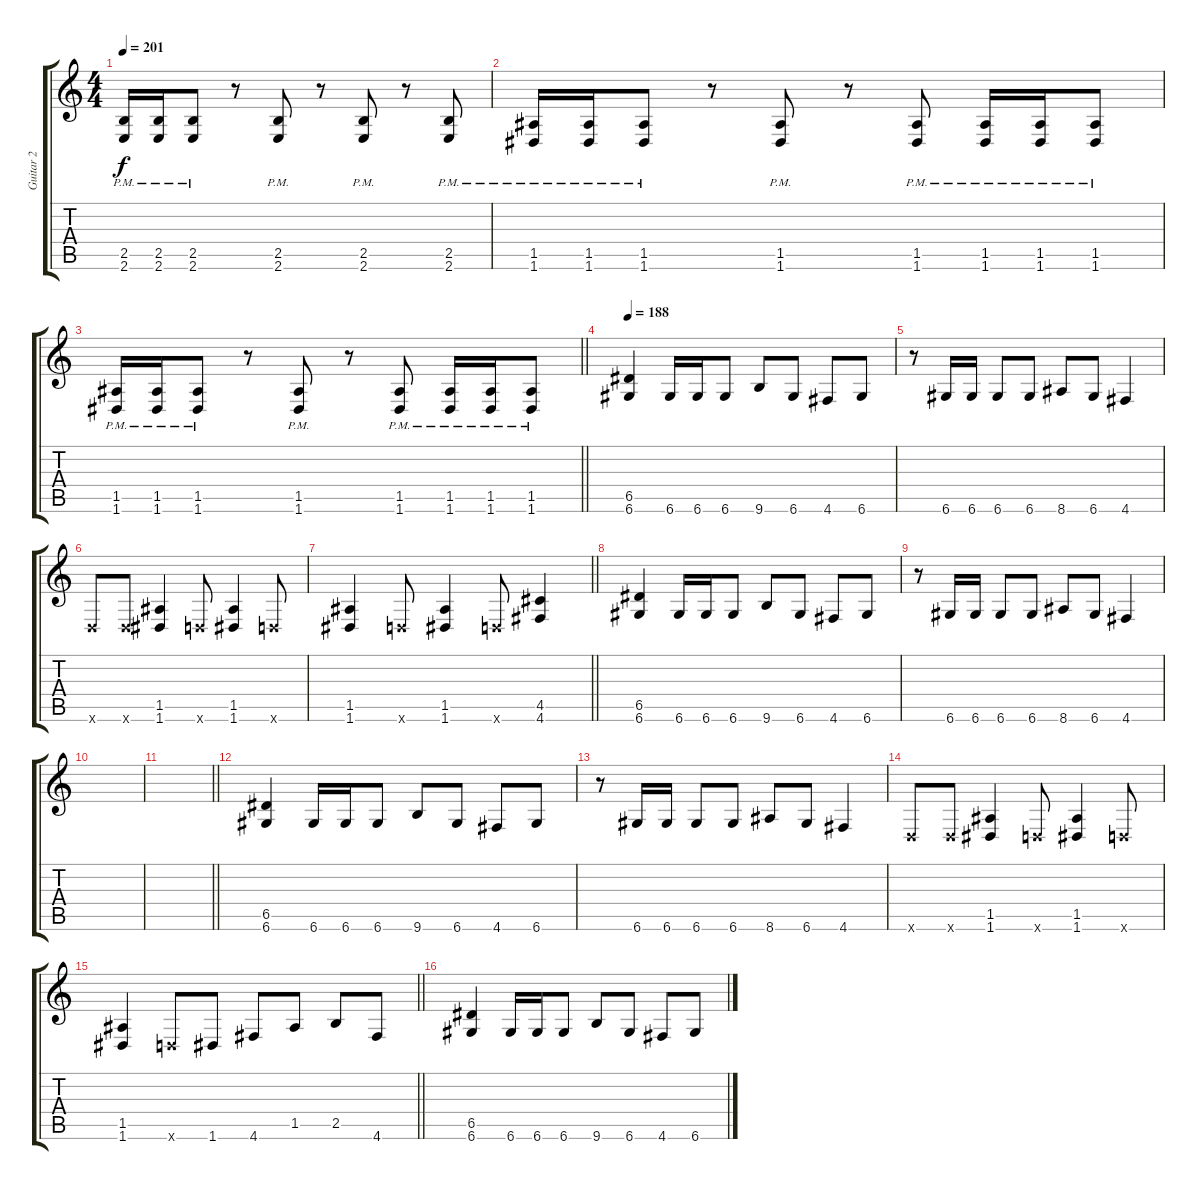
\track ("Guitar 2" "Guitar 2") {instrument distortionguitar}
\staff {score tabs}
\tuning (E4 B3 G3 D3 A2 D2) {hide}
\ts (4 4)
\tempo 201
\clef g2
\ks c
(2.5{pm} 2.6{pm}).16{dy f} (2.5{pm} 2.6{pm}).16 (2.5{pm} 2.6{pm}).8 r.8 (2.5{pm} 2.6{pm}).8 r.8 (2.5{pm} 2.6{pm}).8 r.8 (2.5{pm} 2.6{pm}).8 |
(1.5{pm} 1.6{pm}).16 (1.5{pm} 1.6{pm}).16 (1.5{pm} 1.6{pm}).8 r.8 (1.5{pm} 1.6{pm}).8 r.8 (1.5{pm} 1.6{pm}).8 (1.5{pm} 1.6{pm}).16 (1.5{pm} 1.6{pm}).16 (1.5{pm} 1.6{pm}).8 |
\barLineRight lightlight
(1.5{pm} 1.6{pm}).16 (1.5{pm} 1.6{pm}).16 (1.5{pm} 1.6{pm}).8 r.8 (1.5{pm} 1.6{pm}).8 r.8 (1.5{pm} 1.6{pm}).8 (1.5{pm} 1.6{pm}).16 (1.5{pm} 1.6{pm}).16 (1.5{pm} 1.6{pm}).8 |
\section ("" "")
\tempo 188
(6.5 6.6).4{balance 14} 6.6.16 6.6.16 6.6.8 9.6.8 6.6.8 4.6.8 6.6.8 |
r.8 6.6.16 6.6.16 6.6.8 6.6.8 8.6.8 6.6.8 4.6.4 |
0.6{x}.8 0.6{x}.8 (1.5 1.6).4 0.6{x}.8 (1.5 1.6).4 0.6{x}.8 |
\barLineRight lightlight
(1.5 1.6).4 0.6{x}.8 (1.5 1.6).4 0.6{x}.8 (4.5 4.6).4 |
(6.5 6.6).4 6.6.16 6.6.16 6.6.8 9.6.8 6.6.8 4.6.8 6.6.8 |
r.8 6.6.16 6.6.16 6.6.8 6.6.8 8.6.8 6.6.8 4.6.4 |
|
\barLineRight lightlight
|
(6.5 6.6).4 6.6.16 6.6.16 6.6.8 9.6.8 6.6.8 4.6.8 6.6.8 |
r.8 6.6.16 6.6.16 6.6.8 6.6.8 8.6.8 6.6.8 4.6.4 |
0.6{x}.8 0.6{x}.8 (1.5 1.6).4 0.6{x}.8 (1.5 1.6).4 0.6{x}.8 |
\barLineRight lightlight
(1.5 1.6).4 0.6{x}.8 1.6.8 4.6.8 1.5.8 2.5.8 4.6.8 |
(6.5 6.6).4 6.6.16 6.6.16 6.6.8 9.6.8 6.6.8 4.6.8 6.6.8
